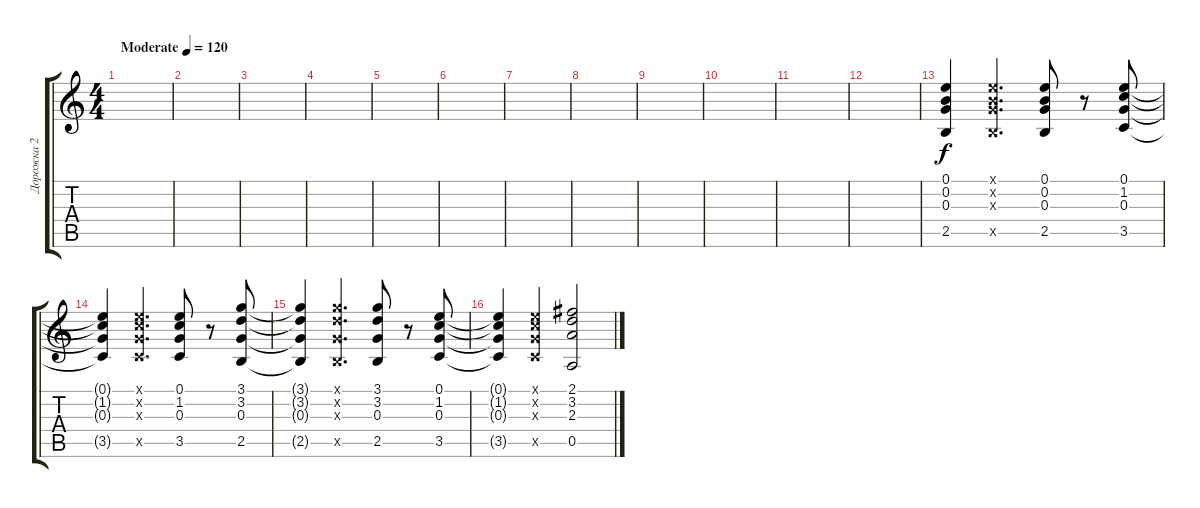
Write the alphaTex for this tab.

\track ("Дорожка 2" "Дорожка 2") {instrument acousticguitarnylon}
\staff {score tabs}
\tuning (E4 B3 G3 D3 A2 E2) {hide}
\ts (4 4)
\tempo (120 "Moderate")
\clef g2
\ks c
|
|
|
|
|
|
|
|
|
|
|
|
(0.1 0.2 0.3 2.5).4 (0.1{x} 0.2{x} 0.3{x} 2.5{x}).4{d} (0.1 0.2 0.3 2.5).8 r.8 (0.1 1.2 0.3 3.5).8 |
(0.1{t} 1.2{t} 0.3{t} 3.5{t}).4 (0.1{x} 1.2{x} 0.3{x} 3.5{x}).4{d} (0.1 1.2 0.3 3.5).8 r.8 (3.1 3.2 0.3 2.5).8 |
(3.1{t} 3.2{t} 0.3{t} 2.5{t}).4 (3.1{x} 3.2{x} 0.3{x} 2.5{x}).4{d} (3.1 3.2 0.3 2.5).8 r.8 (0.1 1.2 0.3 3.5).8 |
(0.1{t} 1.2{t} 0.3{t} 3.5{t}).4 (0.1{x} 1.2{x} 0.3{x} 3.5{x}).4 (2.1 3.2 2.3 0.5).2
